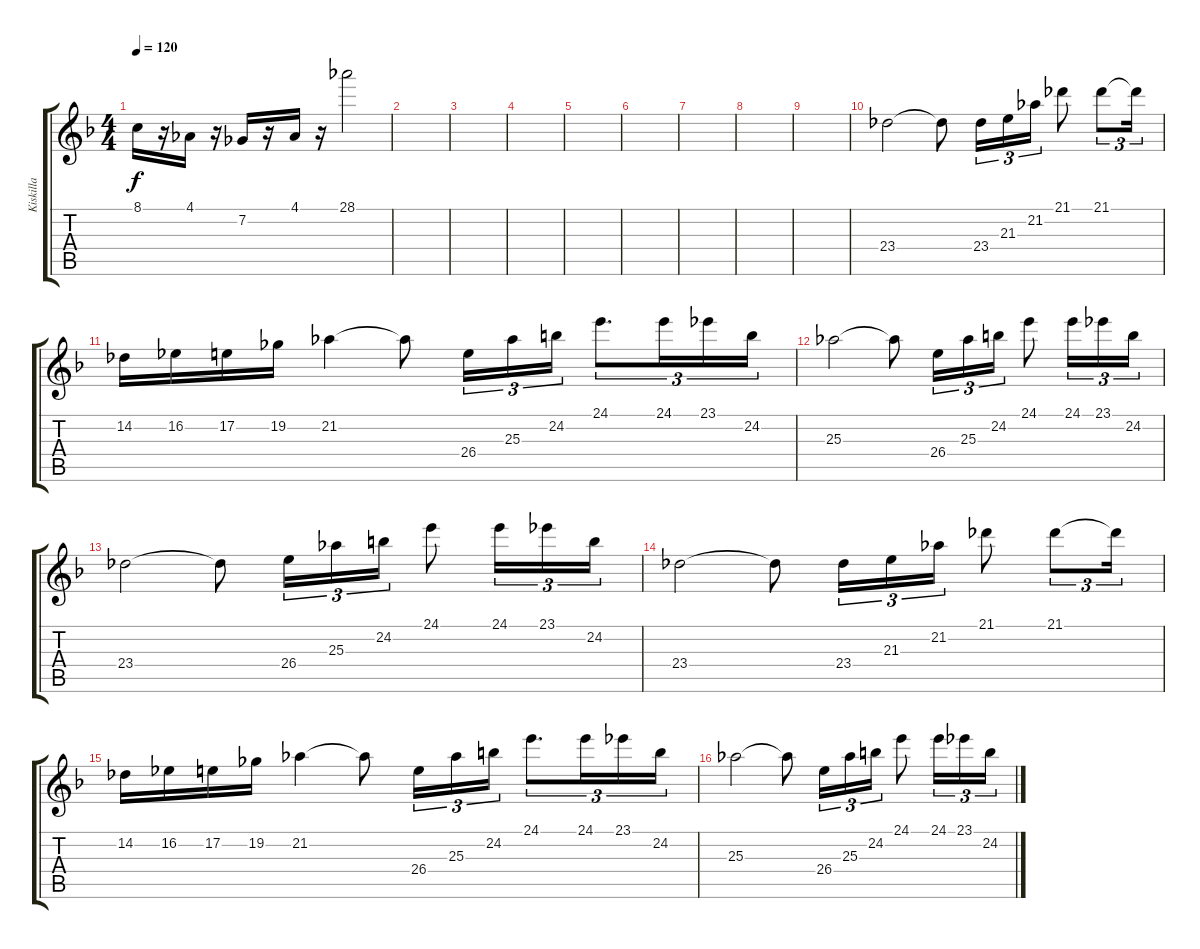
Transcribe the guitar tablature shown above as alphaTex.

\track ("Kiskilla" "Kiskilla") {instrument harpsichord}
\staff {score tabs}
\tuning (E4 B3 G3 D3 A2 E2) {hide}
\ts (4 4)
\tempo 120
\clef g2
\ks dminor
8.1.16{dy f} r.16 4.1.16 r.16 7.2.16 r.16 4.1.16 r.16 28.1.2 |
|
|
|
|
|
|
|
|
23.4.2{volume 13 instrument stringensemble1} 23.4{t}.8 23.4.16{tu (3 2)} 21.3.16{tu (3 2)} 21.2.16{tu (3 2)} 21.1.8 21.1.8{tu (3 2)} 21.1{t}.16{tu (3 2)} |
14.2.16 16.2.16 17.2.16 19.2.16 21.2.4 21.2{t}.8 26.4.16{tu (3 2)} 25.3.16{tu (3 2)} 24.2.16{tu (3 2)} 24.1.8{d tu (3 2)} 24.1.16{tu (3 2)} 23.1.16{tu (3 2)} 24.2.16{tu (3 2)} |
25.3.2 25.3{t}.8 26.4.16{tu (3 2)} 25.3.16{tu (3 2)} 24.2.16{tu (3 2)} 24.1.8 24.1.16{tu (3 2)} 23.1.16{tu (3 2)} 24.2.16{tu (3 2)} |
23.4.2 23.4{t}.8 26.4.16{tu (3 2)} 25.3.16{tu (3 2)} 24.2.16{tu (3 2)} 24.1.8 24.1.16{tu (3 2)} 23.1.16{tu (3 2)} 24.2.16{tu (3 2)} |
23.4.2 23.4{t}.8 23.4.16{tu (3 2)} 21.3.16{tu (3 2)} 21.2.16{tu (3 2)} 21.1.8 21.1.8{tu (3 2)} 21.1{t}.16{tu (3 2)} |
14.2.16 16.2.16 17.2.16 19.2.16 21.2.4 21.2{t}.8 26.4.16{tu (3 2)} 25.3.16{tu (3 2)} 24.2.16{tu (3 2)} 24.1.8{d tu (3 2)} 24.1.16{tu (3 2)} 23.1.16{tu (3 2)} 24.2.16{tu (3 2)} |
25.3.2 25.3{t}.8 26.4.16{tu (3 2)} 25.3.16{tu (3 2)} 24.2.16{tu (3 2)} 24.1.8 24.1.16{tu (3 2)} 23.1.16{tu (3 2)} 24.2.16{tu (3 2)}
